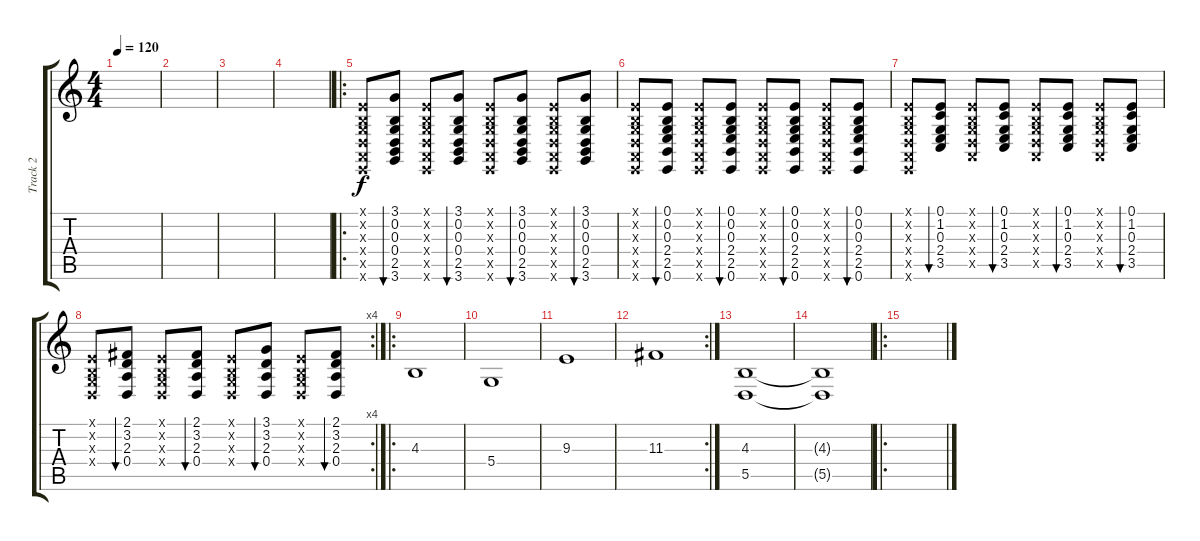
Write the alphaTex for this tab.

\track ("Track 2" "Track 2") {instrument drawbarorgan}
\staff {score tabs}
\tuning (E4 B3 G3 D3 A2 E2) {hide}
\ts (4 4)
\tempo 120
\clef g2
\ks c
|
|
|
|
\ro
(0.1{x} 0.2{x} 0.3{x} 0.4{x} 0.5{x} 0.6{x}).8 (3.1 0.2 0.3 0.4 2.5 3.6).8{bu 480} (0.1{x} 0.2{x} 0.3{x} 0.4{x} 0.5{x} 0.6{x}).8 (3.1 0.2 0.3 0.4 2.5 3.6).8{bu 480} (0.1{x} 0.2{x} 0.3{x} 0.4{x} 0.5{x} 0.6{x}).8 (3.1 0.2 0.3 0.4 2.5 3.6).8{bu 480} (0.1{x} 0.2{x} 0.3{x} 0.4{x} 0.5{x} 0.6{x}).8 (3.1 0.2 0.3 0.4 2.5 3.6).8{bu 480} |
(0.1{x} 0.2{x} 0.3{x} 0.4{x} 0.5{x} 0.6{x}).8 (0.1 0.2 0.3 2.4 2.5 0.6).8{bu 480} (0.1{x} 0.2{x} 0.3{x} 0.4{x} 0.5{x} 0.6{x}).8 (0.1 0.2 0.3 2.4 2.5 0.6).8{bu 480} (0.1{x} 0.2{x} 0.3{x} 0.4{x} 0.5{x} 0.6{x}).8 (0.1 0.2 0.3 2.4 2.5 0.6).8{bu 480} (0.1{x} 0.2{x} 0.3{x} 0.4{x} 0.5{x} 0.6{x}).8 (0.1 0.2 0.3 2.4 2.5 0.6).8{bu 480} |
(0.1{x} 0.2{x} 0.3{x} 0.4{x} 0.5{x} 0.6{x}).8 (0.1 1.2 0.3 2.4 3.5).8{bu 480} (0.1{x} 0.2{x} 0.3{x} 0.4{x} 0.5{x}).8 (0.1 1.2 0.3 2.4 3.5).8{bu 480} (0.1{x} 0.2{x} 0.3{x} 0.4{x} 0.5{x}).8 (0.1 1.2 0.3 2.4 3.5).8{bu 480} (0.1{x} 0.2{x} 0.3{x} 0.4{x} 0.5{x}).8 (0.1 1.2 0.3 2.4 3.5).8{bu 480} |
\rc 4
(0.1{x} 0.2{x} 0.3{x} 0.4{x}).8 (2.1 3.2 2.3 0.4).8{bu 480} (0.1{x} 0.2{x} 0.3{x} 0.4{x}).8 (2.1 3.2 2.3 0.4).8{bu 480} (0.1{x} 0.2{x} 0.3{x} 0.4{x}).8 (3.1 3.2 2.3 0.4).8{bu 480} (0.1{x} 0.2{x} 0.3{x} 0.4{x}).8 (2.1 3.2 2.3 0.4).8{bu 480} |
\ro
4.3.1 |
5.4.1 |
9.3.1 |
\rc 2
11.3.1 |
(4.3 5.5).1 |
(4.3{t} 5.5{t}).1 |
\ro
